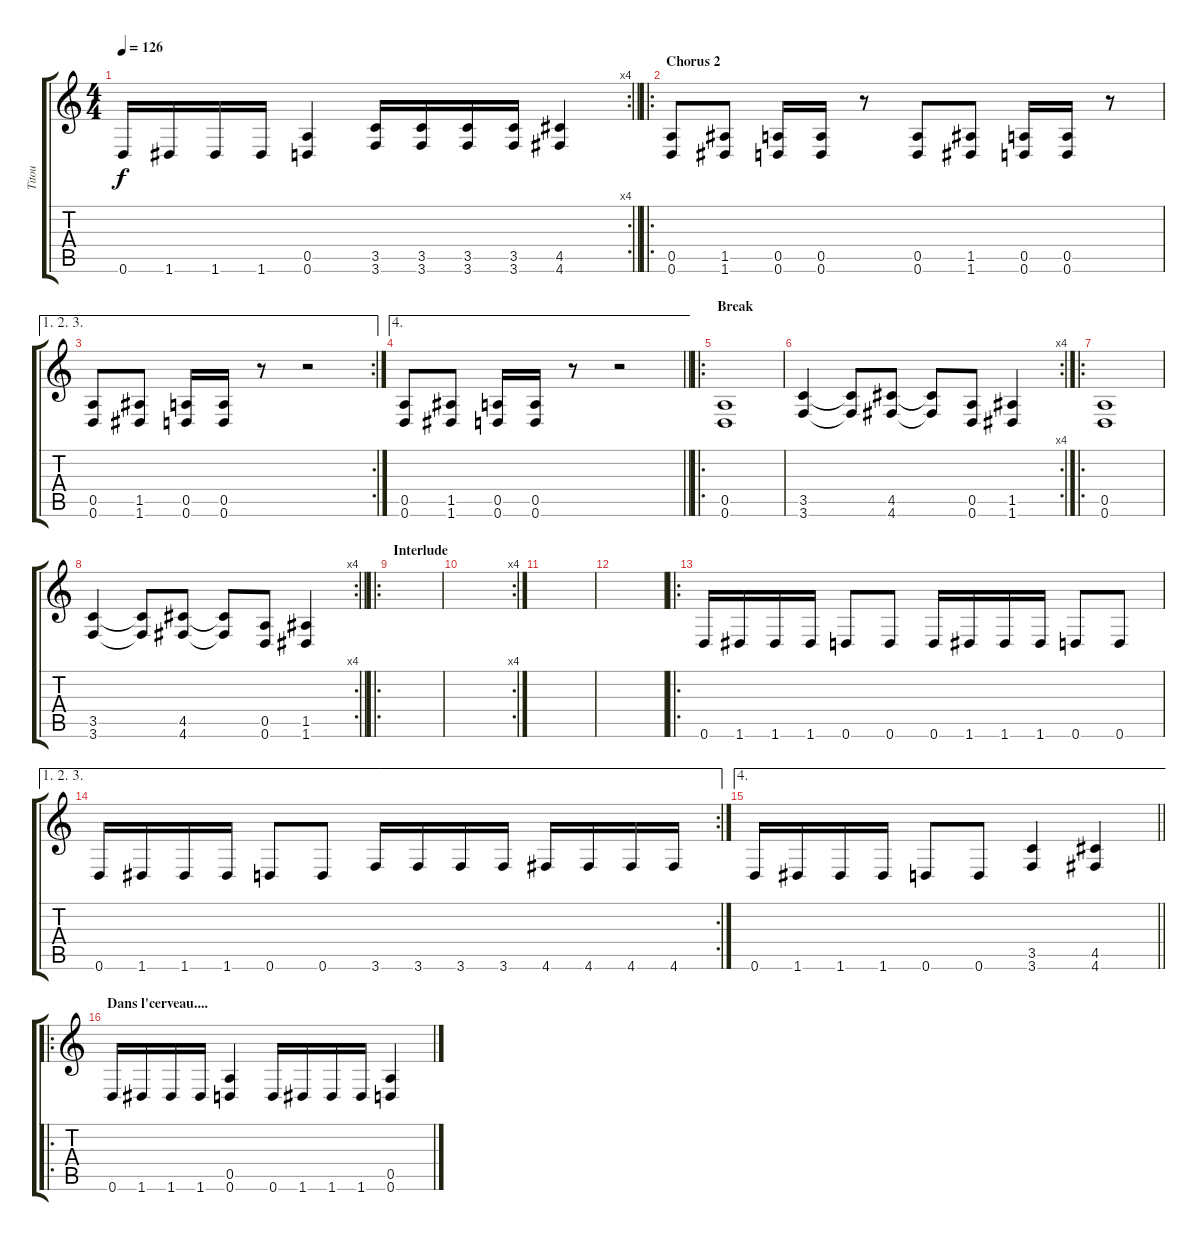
\track ("Titou" "Titou") {instrument distortionguitar}
\staff {score tabs}
\tuning (E4 B3 G3 D3 A2 D2) {hide}
\rc 4
\ts (4 4)
\tempo 126
\clef g2
\barLineRight lightlight
\ks c
0.6.16{dy f} 1.6.16 1.6.16 1.6.16 (0.5 0.6).4 (3.5 3.6).16 (3.5 3.6).16 (3.5 3.6).16 (3.5 3.6).16 (4.5 4.6).4 |
\ro
\section ("" "Chorus 2")
(0.5 0.6).8 (1.5 1.6).8 (0.5 0.6).16 (0.5 0.6).16 r.8 (0.5 0.6).8 (1.5 1.6).8 (0.5 0.6).16 (0.5 0.6).16 r.8 |
\ae (1 2 3)
\rc 2
(0.5 0.6).8 (1.5 1.6).8 (0.5 0.6).16 (0.5 0.6).16 r.8 r.2 |
\ae 4
\barLineRight lightlight
(0.5 0.6).8 (1.5 1.6).8 (0.5 0.6).16 (0.5 0.6).16 r.8 r.2 |
\ro
\section ("" "Break")
(0.5 0.6).1 |
\rc 4
(3.5 3.6).4 (3.5{t} 3.6{t}).8 (4.5 4.6).8 (4.5{t} 4.6{t}).8 (0.5 0.6).8 (1.5 1.6).4 |
\ro
(0.5 0.6).1 |
\rc 4
\barLineRight lightlight
(3.5 3.6).4 (3.5{t} 3.6{t}).8 (4.5 4.6).8 (4.5{t} 4.6{t}).8 (0.5 0.6).8 (1.5 1.6).4 |
\ro
\section ("" "Interlude")
|
\rc 4
|
|
|
\ro
0.6.16 1.6.16 1.6.16 1.6.16 0.6.8 0.6.8 0.6.16 1.6.16 1.6.16 1.6.16 0.6.8 0.6.8 |
\ae (1 2 3)
\rc 2
0.6.16 1.6.16 1.6.16 1.6.16 0.6.8 0.6.8 3.6.16 3.6.16 3.6.16 3.6.16 4.6.16 4.6.16 4.6.16 4.6.16 |
\ae 4
\barLineRight lightlight
0.6.16 1.6.16 1.6.16 1.6.16 0.6.8 0.6.8 (3.5 3.6).4 (4.5 4.6).4 |
\ro
\section ("" "Dans l'cerveau....")
0.6.16 1.6.16 1.6.16 1.6.16 (0.5 0.6).4 0.6.16 1.6.16 1.6.16 1.6.16 (0.5 0.6).4
